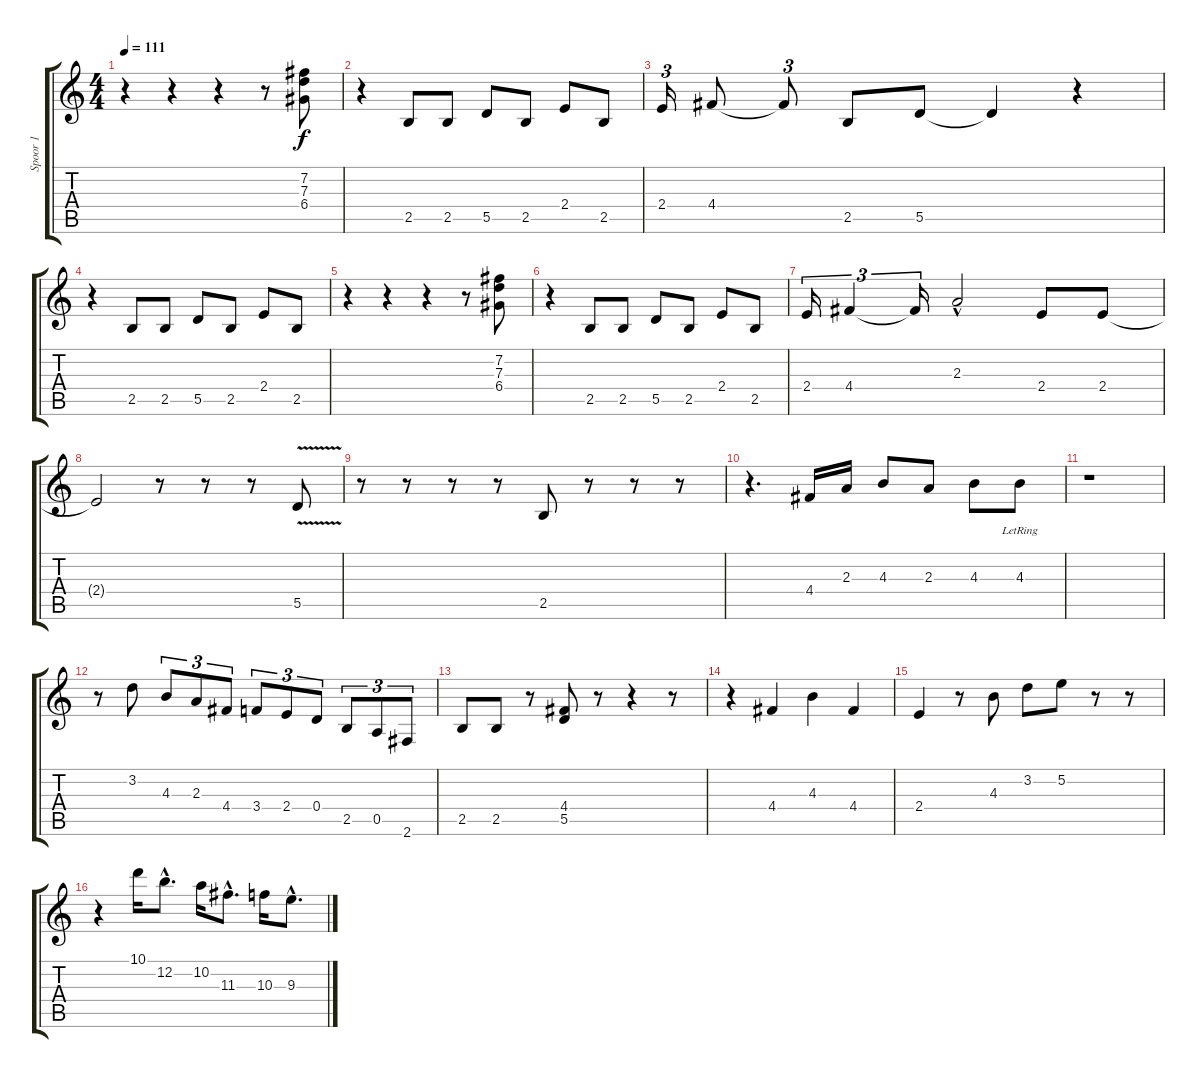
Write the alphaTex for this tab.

\track ("Spoor 1" "Spoor 1") {instrument electricguitarjazz}
\staff {score tabs}
\tuning (E4 B3 G3 D3 A2 E2) {hide}
\ts (4 4)
\tempo 111
\clef g2
\ks c
r.4{dy f} r.4 r.4 r.8 (7.2 7.3 6.4).8 |
r.4 2.5.8 2.5.8 5.5.8 2.5.8 2.4.8 2.5.8 |
2.4.16{tu (3 2)} 4.4.8 4.4{t}.8{tu (3 2)} 2.5.8 5.5.8 5.5{t}.4 r.4 |
r.4 2.5.8 2.5.8 5.5.8 2.5.8 2.4.8 2.5.8 |
r.4 r.4 r.4 r.8 (7.2 7.3 6.4).8 |
r.4 2.5.8 2.5.8 5.5.8 2.5.8 2.4.8 2.5.8 |
2.4.16{tu (3 2)} 4.4.4{tu (3 2)} 4.4{t}.16{tu (3 2)} 2.3{hac}.2 2.4.8 2.4.8 |
2.4{t}.2 r.8 r.8 r.8 5.5{v}.8 |
r.8 r.8 r.8 r.8 2.5.8 r.8 r.8 r.8 |
r.4{d} 4.4.16 2.3.16 4.3.8 2.3.8 4.3.8 4.3{lr}.8 |
r.1 |
r.8 3.2.8 4.3.8{tu (3 2)} 2.3.8{tu (3 2)} 4.4.8{tu (3 2)} 3.4.8{tu (3 2)} 2.4.8{tu (3 2)} 0.4.8{tu (3 2)} 2.5.8{tu (3 2)} 0.5.8{tu (3 2)} 2.6.8{tu (3 2)} |
2.5.8 2.5.8 r.8 (4.4 5.5).8 r.8 r.4 r.8 |
r.4 4.4.4 4.3.4 4.4.4 |
2.4.4 r.8 4.3.8 3.2.8 5.2.8 r.8 r.8 |
r.4 10.1.16 12.2{hac}.8{d} 10.2.16 11.3{hac}.8{d} 10.3.16 9.3{hac}.8{d}
